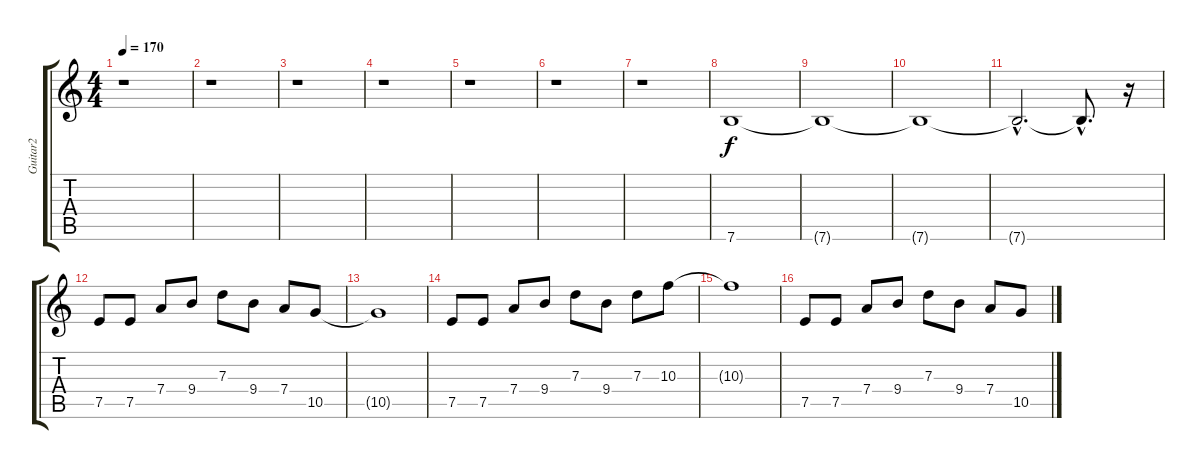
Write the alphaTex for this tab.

\track ("Guitar2" "Guitar2") {instrument distortionguitar}
\staff {score tabs}
\tuning (E4 B3 G3 D3 A2 E2) {hide}
\ts (4 4)
\tempo 170
\clef g2
\ks c
r.1{dy f} |
r.1 |
r.1 |
r.1 |
r.1 |
r.1 |
r.1 |
7.6.1 |
7.6{t}.1 |
7.6{t}.1 |
7.6{hac t}.2{d} 7.6{hac t}.8{d} r.16 |
7.5.8 7.5.8 7.4.8 9.4.8 7.3.8 9.4.8 7.4.8 10.5.8 |
10.5{t}.1 |
7.5.8 7.5.8 7.4.8 9.4.8 7.3.8 9.4.8 7.3.8 10.3.8 |
10.3{t}.1 |
7.5.8 7.5.8 7.4.8 9.4.8 7.3.8 9.4.8 7.4.8 10.5.8
